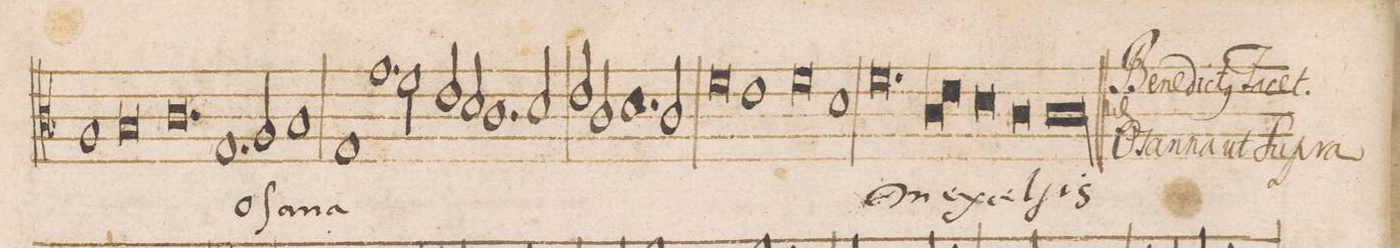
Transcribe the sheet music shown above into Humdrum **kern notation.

**kern	**text
*I"TENOR	*
*clefC3	*
*k[b-]	*
*met(C3)	*
*M3/1	*
1A/	.
0B-	.
=57-	=57-
0.c	.
=58-	=58-
1.G/	o-
2A/	-ſan-
1B-/	-na
=59	=59
1G/	.
1.g\	.
2f\	.
=60-	=60-
2e/	.
2d/	.
1.c/	.
2d/	.
=61	=61
2e/	.
2c/	.
1.d\	.
2c/	.
=62	=62
0f	.
1e\	.
=63-	=63-
0f	.
1d\	.
=64	=64
0.f	In
=65-	=65-
*col	*
*lig	*
1c\	ex-
1e\	.
*Xlig	*
0d\	-cel-
=66-	=66-
0c	.
*Xcol	*
=67-	=67-
00c\	-ſis
=68||	=68||
*M2/1	*
*met(C|)	*
0ryy	.
=69-	=69-
0ryy	.
=70-	=70-
0ryy	.
=71-	=71-
0ryy	.
=72-	=72-
0ryy	.
=73-	=73-
0ryy	.
=74-	=74-
0ryy	.
=75-	=75-
0ryy	.
=76-	=76-
0ryy	.
=77-	=77-
0ryy	.
=78-	=78-
0ryy	.
=79-	=79-
0ryy	.
=80-	=80-
0ryy	.
=81-	=81-
0ryy	.
=82-	=82-
0ryy	.
=83-	=83-
0ryy	.
=84-	=84-
0ryy	.
=85-	=85-
0ryy	.
=86-	=86-
0ryy	.
=87-	=87-
0ryy	.
=88-	=88-
0ryy	.
=89-	=89-
0ryy	.
=90-	=90-
00ryy	.
==	==
*-	*-
